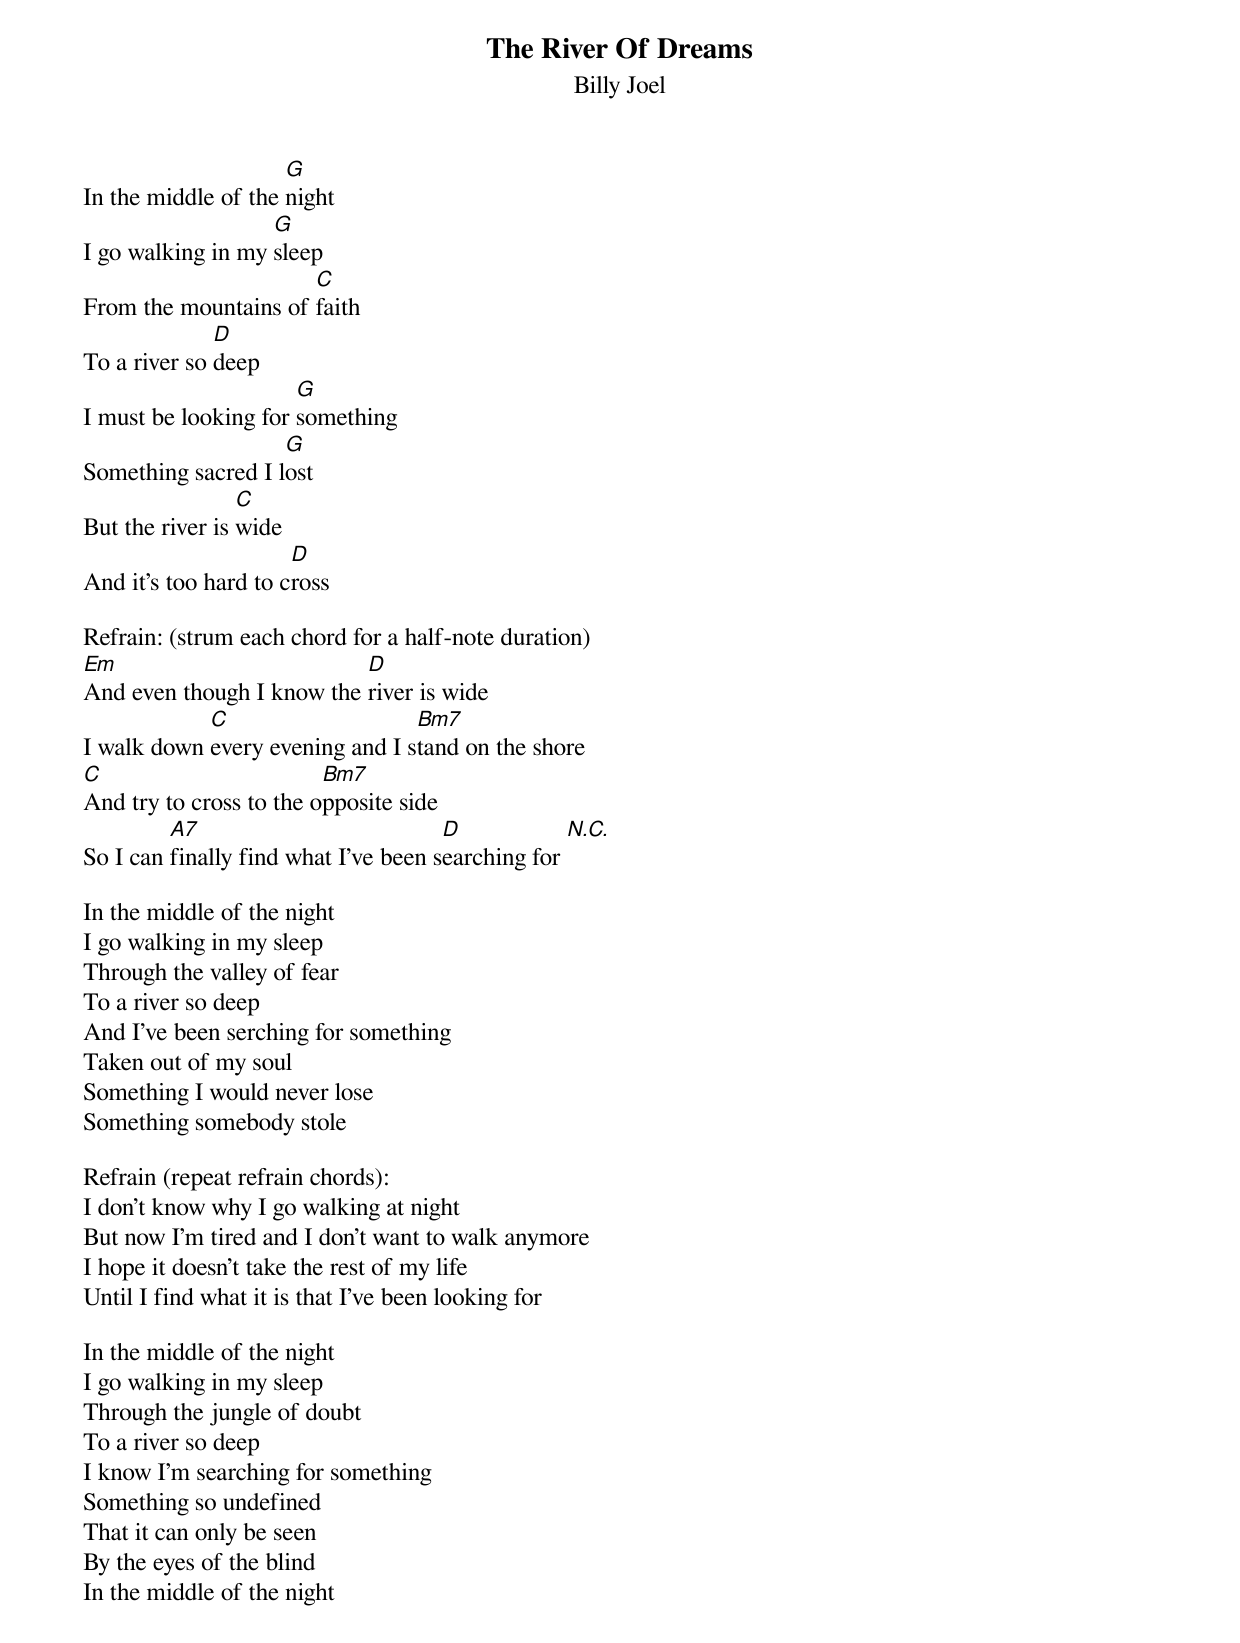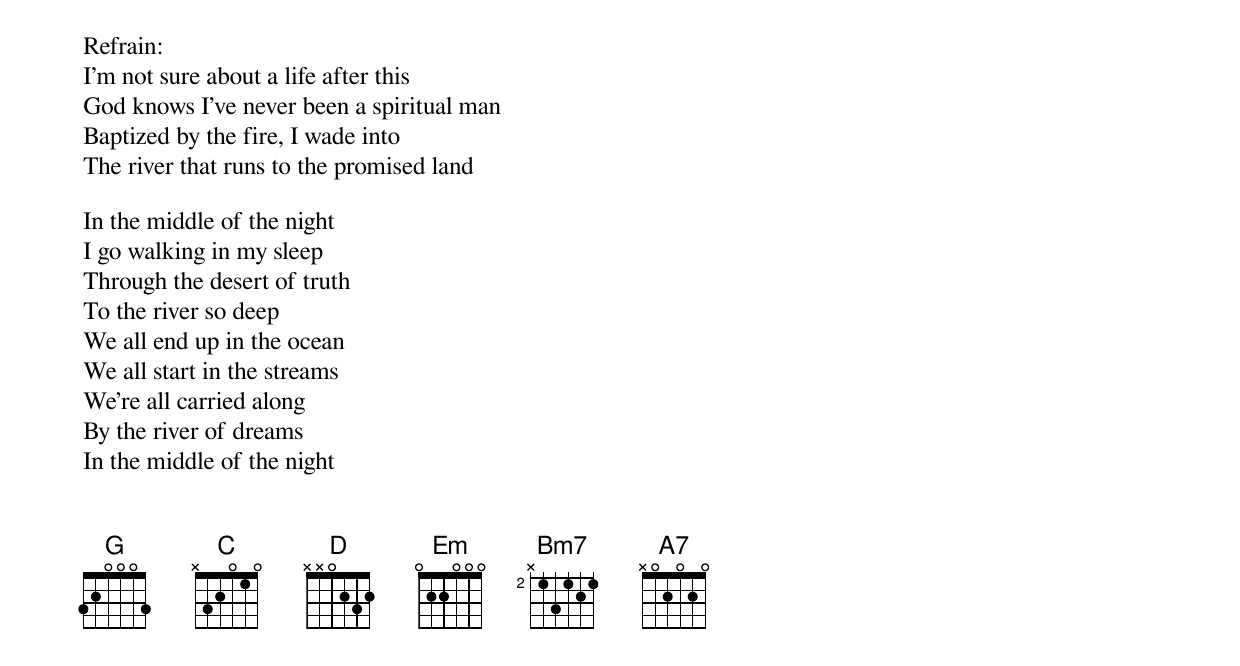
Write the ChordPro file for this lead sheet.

{t:The River Of Dreams}
{st:Billy Joel}

In the middle of the [G]night
I go walking in my [G]sleep
From the mountains of [C]faith
To a river so [D]deep
I must be looking for [G]something
Something sacred I l[G]ost
But the river is [C]wide
And it's too hard to c[D]ross

Refrain: (strum each chord for a half-note duration)
[Em]And even though I know the [D]river is wide
I walk down [C]every evening and I s[Bm7]tand on the shore
[C]And try to cross to the o[Bm7]pposite side
So I can [A7]finally find what I've been s[D]earching for [N.C.]

In the middle of the night
I go walking in my sleep
Through the valley of fear
To a river so deep
And I've been serching for something
Taken out of my soul
Something I would never lose
Something somebody stole

Refrain (repeat refrain chords):
I don't know why I go walking at night
But now I'm tired and I don't want to walk anymore
I hope it doesn't take the rest of my life
Until I find what it is that I've been looking for

In the middle of the night
I go walking in my sleep
Through the jungle of doubt
To a river so deep
I know I'm searching for something
Something so undefined
That it can only be seen
By the eyes of the blind
In the middle of the night

Refrain:
I'm not sure about a life after this
God knows I've never been a spiritual man
Baptized by the fire, I wade into
The river that runs to the promised land

In the middle of the night
I go walking in my sleep
Through the desert of truth
To the river so deep
We all end up in the ocean
We all start in the streams
We're all carried along
By the river of dreams
In the middle of the night

<repeat verse chords>
